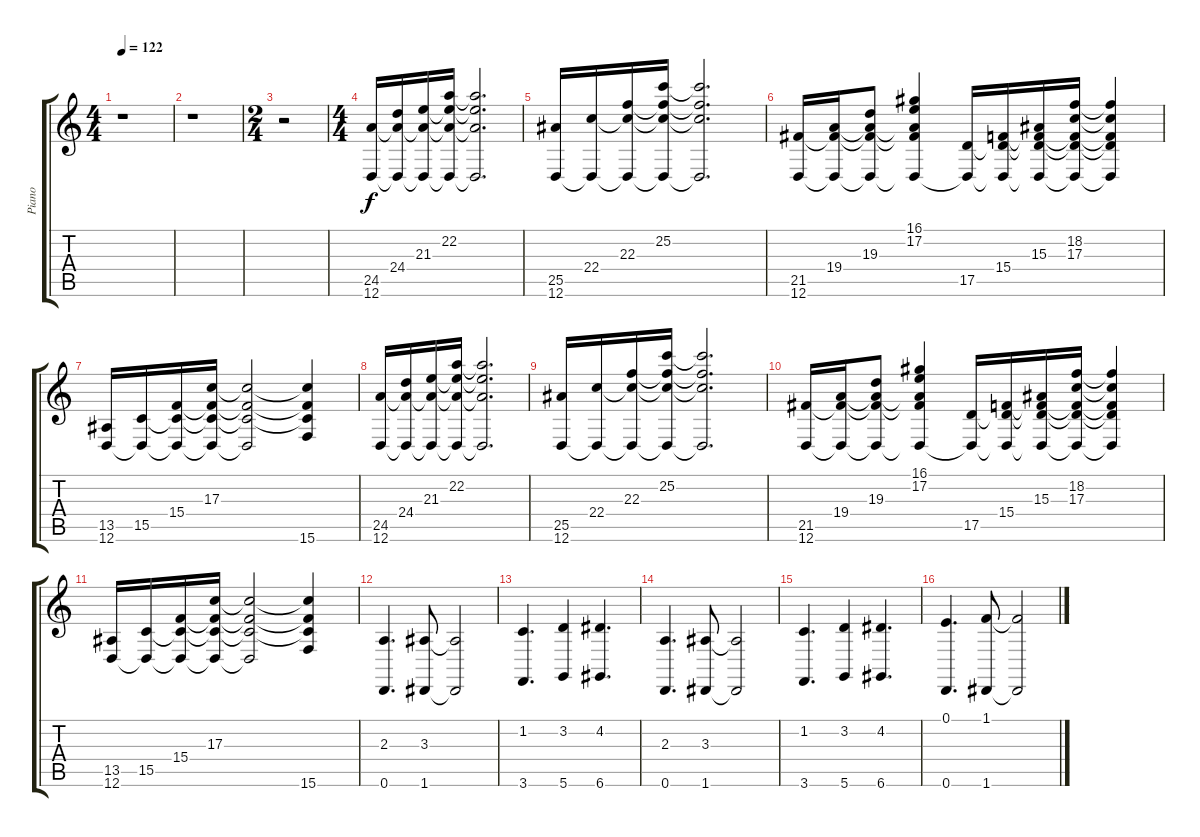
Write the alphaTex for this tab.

\track ("Piano" "Piano") {instrument brightacousticpiano}
\staff {score tabs}
\tuning (E4 B3 G3 D3 A2 D2) {hide}
\ts (4 4)
\tempo 122
\clef g2
\ks c
r.1{dy f} |
r.1 |
\ts (2 4)
r.2 |
\ts (4 4)
(24.5 12.6).16 (24.4 24.5{t} 12.6{t}).16 (21.3 24.5{t} 12.6{t}).16 (22.2 21.3{t} 24.5{t} 12.6{t}).16 (22.2{t} 21.3{t} 24.5{t} 12.6{t}).2{d} |
(25.5 12.6).16 (22.4 12.6{t}).16 (22.3 22.4{t} 12.6{t}).16 (25.2 22.3{t} 22.4{t} 12.6{t}).16 (25.2{t} 22.3{t} 22.4{t} 12.6{t}).2{d} |
(21.5 12.6).16 (19.4 21.5{t} 12.6{t}).16 (19.3 19.4{t} 21.5{t} 12.6{t}).8 (16.1 17.2 19.4{t} 21.5{t} 12.6{t}).4 (17.5 12.6{t}).16 (15.4 17.5{t} 12.6{t}).16 (15.3 15.4{t} 17.5{t} 12.6{t}).16 (18.2 17.3 15.4{t} 17.5{t} 12.6{t}).16 (18.2{t} 17.3{t} 15.4{t} 17.5{t} 12.6{t}).4 |
(13.5 12.6).16 (15.5 12.6{t}).16 (15.4 15.5{t} 12.6{t}).16 (17.3 15.4{t} 15.5{t} 12.6{t}).16 (17.3{t} 15.4{t} 15.5{t} 12.6{t}).2 (17.3{t} 15.4{t} 15.5{t} 15.6).4 |
(24.5 12.6).16 (24.4 24.5{t} 12.6{t}).16 (21.3 24.5{t} 12.6{t}).16 (22.2 21.3{t} 24.5{t} 12.6{t}).16 (22.2{t} 21.3{t} 24.5{t} 12.6{t}).2{d} |
(25.5 12.6).16 (22.4 12.6{t}).16 (22.3 22.4{t} 12.6{t}).16 (25.2 22.3{t} 22.4{t} 12.6{t}).16 (25.2{t} 22.3{t} 22.4{t} 12.6{t}).2{d} |
(21.5 12.6).16 (19.4 21.5{t} 12.6{t}).16 (19.3 19.4{t} 21.5{t} 12.6{t}).8 (16.1 17.2 19.4{t} 21.5{t} 12.6{t}).4 (17.5 12.6{t}).16 (15.4 17.5{t} 12.6{t}).16 (15.3 15.4{t} 17.5{t} 12.6{t}).16 (18.2 17.3 15.4{t} 17.5{t} 12.6{t}).16 (18.2{t} 17.3{t} 15.4{t} 17.5{t} 12.6{t}).4 |
(13.5 12.6).16 (15.5 12.6{t}).16 (15.4 15.5{t} 12.6{t}).16 (17.3 15.4{t} 15.5{t} 12.6{t}).16 (17.3{t} 15.4{t} 15.5{t} 12.6{t}).2 (17.3{t} 15.4{t} 15.5{t} 15.6).4 |
(2.3 0.6).4{d} (3.3 1.6).8 (3.3{t} 1.6{t}).2 |
(1.2 3.6).4{d} (3.2 5.6).4 (4.2 6.6).4{d} |
(2.3 0.6).4{d} (3.3 1.6).8 (3.3{t} 1.6{t}).2 |
(1.2 3.6).4{d} (3.2 5.6).4 (4.2 6.6).4{d} |
(0.1 0.6).4{d} (1.1 1.6).8 (1.1{t} 1.6{t}).2
